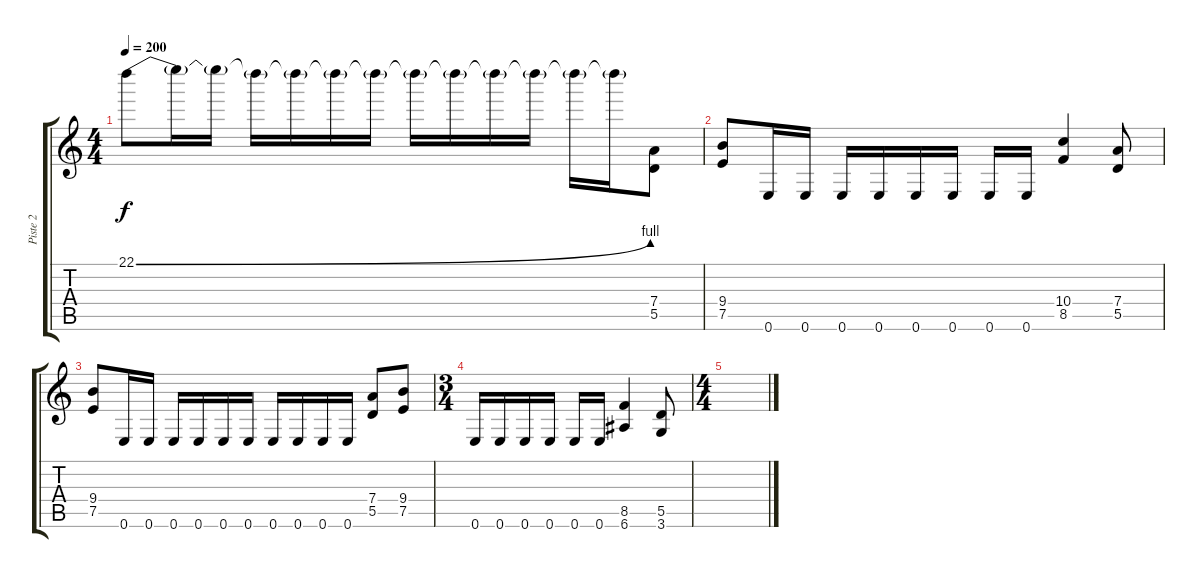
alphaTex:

\track ("Piste 2" "Piste 2") {instrument distortionguitar}
\staff {score tabs}
\tuning (E4 B3 G3 D3 A2 E2) {hide}
\ts (4 4)
\tempo 200
\clef g2
\ks c
22.1{be (bend 0 0 60 4)}.8{dy f} 22.1{t}.16 22.1{t}.16 22.1{t}.16 22.1{t}.16 22.1{t}.16 22.1{t}.16 22.1{t}.16 22.1{t}.16 22.1{t}.16 22.1{t}.16 22.1{t}.16 22.1{t}.16 (7.4 5.5).8 |
(9.4 7.5).8 0.6.16 0.6.16 0.6.16 0.6.16 0.6.16 0.6.16 0.6.16 0.6.16 (10.4 8.5).4 (7.4 5.5).8 |
(9.4 7.5).8 0.6.16 0.6.16 0.6.16 0.6.16 0.6.16 0.6.16 0.6.16 0.6.16 0.6.16 0.6.16 (7.4 5.5).8 (9.4 7.5).8 |
\ts (3 4)
0.6.16 0.6.16 0.6.16 0.6.16 0.6.16 0.6.16 (8.5 6.6).4 (5.5 3.6).8 |
\ts (4 4)
